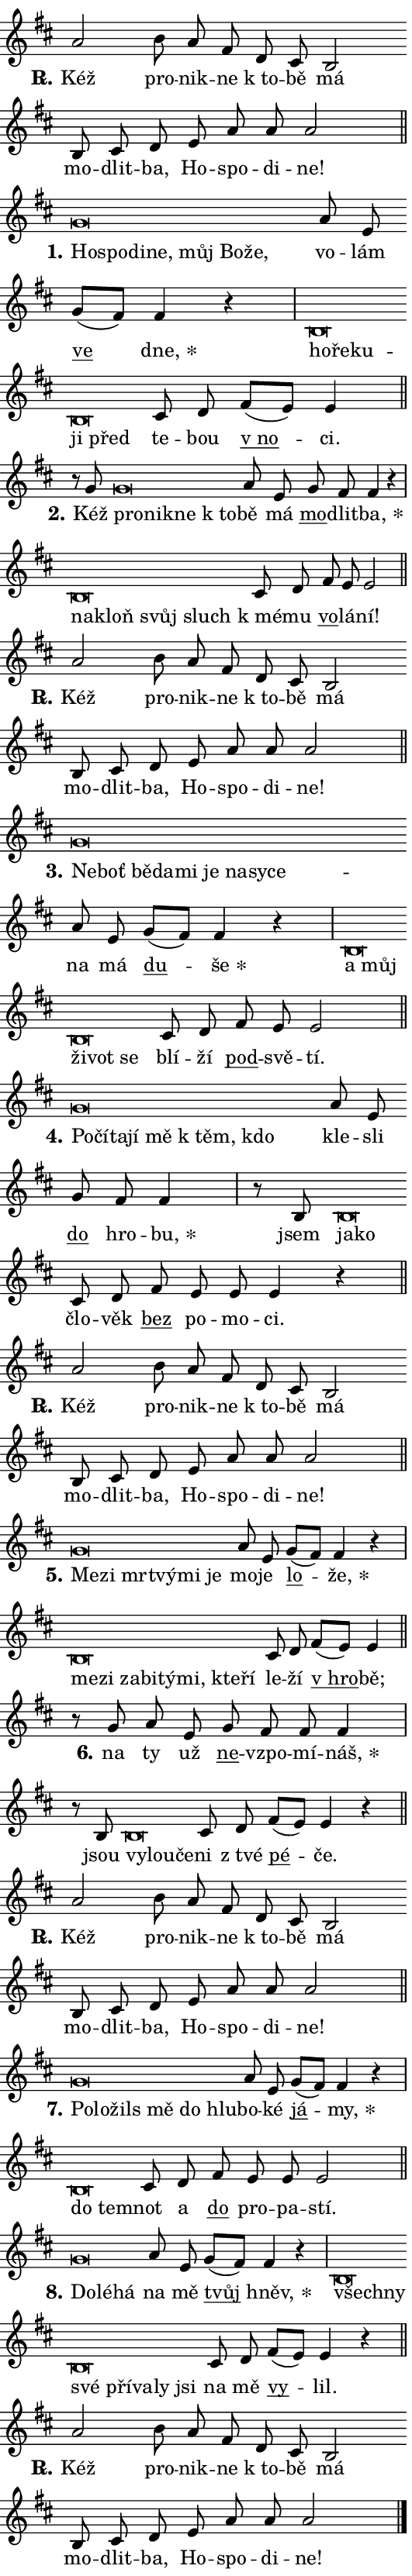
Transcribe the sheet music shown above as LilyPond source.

\version "2.24.0"
\header { tagline = "" }
\paper {
  indent = 0\cm
  top-margin = 0\cm
  right-margin = 0.13\cm % to fit lyric hyphens
  bottom-margin = 0\cm
  left-margin = 0\cm
  paper-width = 9\cm
  page-breaking = #ly:one-page-breaking
  system-system-spacing.basic-distance = #11
  score-system-spacing.basic-distance = #11
  ragged-last = ##f
}


%% Author: Thomas Morley
%% https://lists.gnu.org/archive/html/lilypond-user/2020-05/msg00002.html
#(define (line-position grob)
"Returns position of @var[grob} in current system:
   @code{'start}, if at first time-step
   @code{'end}, if at last time-step
   @code{'middle} otherwise
"
  (let* ((col (ly:item-get-column grob))
         (ln (ly:grob-object col 'left-neighbor))
         (rn (ly:grob-object col 'right-neighbor))
         (col-to-check-left (if (ly:grob? ln) ln col))
         (col-to-check-right (if (ly:grob? rn) rn col))
         (break-dir-left
           (and
             (ly:grob-property col-to-check-left 'non-musical #f)
             (ly:item-break-dir col-to-check-left)))
         (break-dir-right
           (and
             (ly:grob-property col-to-check-right 'non-musical #f)
             (ly:item-break-dir col-to-check-right))))
        (cond ((eqv? 1 break-dir-left) 'start)
              ((eqv? -1 break-dir-right) 'end)
              (else 'middle))))

#(define (tranparent-at-line-position vctor)
  (lambda (grob)
  "Relying on @code{line-position} select the relevant enry from @var{vctor}.
Used to determine transparency,"
    (case (line-position grob)
      ((end) (not (vector-ref vctor 0)))
      ((middle) (not (vector-ref vctor 1)))
      ((start) (not (vector-ref vctor 2))))))

noteHeadBreakVisibility =
#(define-music-function (break-visibility)(vector?)
"Makes @code{NoteHead}s transparent relying on @var{break-visibility}"
#{
  \override NoteHead.transparent =
    #(tranparent-at-line-position break-visibility)
#})

#(define delete-ledgers-for-transparent-note-heads
  (lambda (grob)
    "Reads whether a @code{NoteHead} is transparent.
If so this @code{NoteHead} is removed from @code{'note-heads} from
@var{grob}, which is supposed to be @code{LedgerLineSpanner}.
As a result ledgers are not printed for this @code{NoteHead}"
    (let* ((nhds-array (ly:grob-object grob 'note-heads))
           (nhds-list
             (if (ly:grob-array? nhds-array)
                 (ly:grob-array->list nhds-array)
                 '()))
           ;; Relies on the transparent-property being done before
           ;; Staff.LedgerLineSpanner.after-line-breaking is executed.
           ;; This is fragile ...
           (to-keep
             (remove
               (lambda (nhd)
                 (ly:grob-property nhd 'transparent #f))
               nhds-list)))
      ;; TODO find a better method to iterate over grob-arrays, similiar
      ;; to filter/remove etc for lists
      ;; For now rebuilt from scratch
      (set! (ly:grob-object grob 'note-heads)  '())
      (for-each
        (lambda (nhd)
          (ly:pointer-group-interface::add-grob grob 'note-heads nhd))
        to-keep))))

squashNotes = {
  \override NoteHead.X-extent = #'(-0.2 . 0.2)
  \override NoteHead.Y-extent = #'(-0.75 . 0)
  \override NoteHead.stencil =
    #(lambda (grob)
       (let ((pos (ly:grob-property grob 'staff-position)))
         (begin
           (if (< pos -7) (display "ERROR: Lower brevis then expected\n") (display ""))
           (if (<= pos -6) ly:text-interface::print ly:note-head::print))))
}
unSquashNotes = {
  \revert NoteHead.X-extent
  \revert NoteHead.Y-extent
  \revert NoteHead.stencil
}

hideNotes = \noteHeadBreakVisibility #begin-of-line-visible
unHideNotes = \noteHeadBreakVisibility #all-visible

% work-around for resetting accidentals
% https://lilypond.org/doc/v2.23/Documentation/notation/displaying-rhythms#unmetered-music
cadenzaMeasure = {
  \cadenzaOff
  \partial 1024 s1024
  \cadenzaOn
}

#(define-markup-command (accent layout props text) (markup?)
  "Underline accented syllable"
  (interpret-markup layout props
    #{\markup \override #'(offset . 4.3) \underline { #text }#}))

responsum = \markup \concat {
  "R" \hspace #-1.05 \path #0.1 #'((moveto 0 0.07) (lineto 0.9 0.8)) \hspace #0.05 "."
}

spaceSize = #0.6828661417322834 % exact space size for TeX Gyre Schola

\layout {
  \context {
    \Staff
    \remove "Time_signature_engraver"
    \override LedgerLineSpanner.after-line-breaking = #delete-ledgers-for-transparent-note-heads
  }
  \context {
    \Lyrics {
      \override LyricSpace.minimum-distance = \spaceSize
      \override LyricText.font-name = #"TeX Gyre Schola"
      \override LyricText.font-size = 1
      \override StanzaNumber.font-name = #"TeX Gyre Schola Bold"
      \override StanzaNumber.font-size = 1
    }
  }
  \context {
    \Score 
    \override NoteHead.text =
      #(lambda (grob) 
        (let ((pos (ly:grob-property grob 'staff-position)))
          #{\markup {
            \combine
              \halign #-0.55 \raise #(if (= pos -6) 0 0.5) \override #'(thickness . 2) \draw-line #'(3.2 . 0)
              \musicglyph "noteheads.sM1"
          }#}))
  }
}

% magnetic-lyrics.ily
%
%   written by
%     Jean Abou Samra <jean@abou-samra.fr>
%     Werner Lemberg <wl@gnu.org>
%
%   adapted by
%     Jiri Hon <jiri.hon@gmail.com>
%
% Version 2022-Apr-15

% https://www.mail-archive.com/lilypond-user@gnu.org/msg149350.html

#(define (Left_hyphen_pointer_engraver context)
   "Collect syllable-hyphen-syllable occurrences in lyrics and store
them in properties.  This engraver only looks to the left.  For
example, if the lyrics input is @code{foo -- bar}, it does the
following.

@itemize @bullet
@item
Set the @code{text} property of the @code{LyricHyphen} grob between
@q{foo} and @q{bar} to @code{foo}.

@item
Set the @code{left-hyphen} property of the @code{LyricText} grob with
text @q{foo} to the @code{LyricHyphen} grob between @q{foo} and
@q{bar}.
@end itemize

Use this auxiliary engraver in combination with the
@code{lyric-@/text::@/apply-@/magnetic-@/offset!} hook."
   (let ((hyphen #f)
         (text #f))
     (make-engraver
      (acknowledgers
       ((lyric-syllable-interface engraver grob source-engraver)
        (set! text grob)))
      (end-acknowledgers
       ((lyric-hyphen-interface engraver grob source-engraver)
        ;(when (not (grob::has-interface grob 'lyric-space-interface))
          (set! hyphen grob)));)
      ((stop-translation-timestep engraver)
       (when (and text hyphen)
         (ly:grob-set-object! text 'left-hyphen hyphen))
       (set! text #f)
       (set! hyphen #f)))))

#(define (lyric-text::apply-magnetic-offset! grob)
   "If the space between two syllables is less than the value in
property @code{LyricText@/.details@/.squash-threshold}, move the right
syllable to the left so that it gets concatenated with the left
syllable.

Use this function as a hook for
@code{LyricText@/.after-@/line-@/breaking} if the
@code{Left_@/hyphen_@/pointer_@/engraver} is active."
   (let ((hyphen (ly:grob-object grob 'left-hyphen #f)))
     (when hyphen
       (let ((left-text (ly:spanner-bound hyphen LEFT)))
         (when (grob::has-interface left-text 'lyric-syllable-interface)
           (let* ((common (ly:grob-common-refpoint grob left-text X))
                  (this-x-ext (ly:grob-extent grob common X))
                  (left-x-ext
                   (begin
                     ;; Trigger magnetism for left-text.
                     (ly:grob-property left-text 'after-line-breaking)
                     (ly:grob-extent left-text common X)))
                  ;; `delta` is the gap width between two syllables.
                  (delta (- (interval-start this-x-ext)
                            (interval-end left-x-ext)))
                  (details (ly:grob-property grob 'details))
                  (threshold (assoc-get 'squash-threshold details 0.2)))
             (when (< delta threshold)
               (let* (;; We have to manipulate the input text so that
                      ;; ligatures crossing syllable boundaries are not
                      ;; disabled.  For languages based on the Latin
                      ;; script this is essentially a beautification.
                      ;; However, for non-Western scripts it can be a
                      ;; necessity.
                      (lt (ly:grob-property left-text 'text))
                      (rt (ly:grob-property grob 'text))
                      (is-space (grob::has-interface hyphen 'lyric-space-interface))
                      (space (if is-space " " ""))
                      (extra-delta (if is-space spaceSize 0))
                      ;; Append new syllable.
                      (ltrt-space (if (and (string? lt) (string? rt))
                                (string-append lt space rt)
                                (make-concat-markup (list lt space rt))))
                      ;; Right-align `ltrt` to the right side.
                      (ltrt-space-markup (grob-interpret-markup
                               grob
                               (make-translate-markup
                                (cons (interval-length this-x-ext) 0)
                                (make-right-align-markup ltrt-space)))))
                 (begin
                   ;; Don't print `left-text`.
                   (ly:grob-set-property! left-text 'stencil #f)
                   ;; Set text and stencil (which holds all collected
                   ;; syllables so far) and shift it to the left.
                   (ly:grob-set-property! grob 'text ltrt-space)
                   (ly:grob-set-property! grob 'stencil ltrt-space-markup)
                   (ly:grob-translate-axis! grob (- (- delta extra-delta)) X))))))))))


#(define (lyric-hyphen::displace-bounds-first grob)
   ;; Make very sure this callback isn't triggered too early.
   (let ((left (ly:spanner-bound grob LEFT))
         (right (ly:spanner-bound grob RIGHT)))
     (ly:grob-property left 'after-line-breaking)
     (ly:grob-property right 'after-line-breaking)
     (ly:lyric-hyphen::print grob)))

squashThreshold = #0.4

\layout {
  \context {
    \Lyrics
    \consists #Left_hyphen_pointer_engraver
    \override LyricText.after-line-breaking =
      #lyric-text::apply-magnetic-offset!
    \override LyricHyphen.stencil = #lyric-hyphen::displace-bounds-first
    \override LyricText.details.squash-threshold = \squashThreshold
    \override LyricHyphen.minimum-distance = 0
    \override LyricHyphen.minimum-length = \squashThreshold
  }
}

squashText = \override LyricText.details.squash-threshold = 9999
unSquashText = \override LyricText.details.squash-threshold = \squashThreshold

leftText = \override LyricText.self-alignment-X = #LEFT
unLeftText = \revert LyricText.self-alignment-X

starOffset = #(lambda (grob) 
                (let ((x_offset (ly:self-alignment-interface::aligned-on-x-parent grob)))
                  (if (= x_offset 0) 0 (+ x_offset 1.2))))

star = #(define-music-function (syllable)(string?)
"Append star separator at the end of a syllable"
#{
  \once \override LyricText.X-offset = #starOffset
  \lyricmode { \markup {
    #syllable
    \override #'((font-name . "TeX Gyre Schola Bold")) \hspace #0.2 \lower #0.65 \larger "*"
  } }
#})

starAccent = #(define-music-function (syllable)(string?)
"Append star separator at the end of a syllable and make accent"
#{
  \once \override LyricText.X-offset = #starOffset
  \lyricmode { \markup {
    \accent #syllable
    \override #'((font-name . "TeX Gyre Schola Bold")) \hspace #0.2 \lower #0.65 \larger "*"
  } }
#})

breath = #(define-music-function (syllable)(string?)
"Append breathing indicator at the end of a syllable"
#{
  \lyricmode { \markup { #syllable "+" } }
#})

optionalBreath = #(define-music-function (syllable)(string?)
"Append optional breathing indicator at the end of a syllable"
#{
  \lyricmode { \markup { #syllable "(+)" } }
#})


\score {
    <<
        \new Voice = "melody" { \cadenzaOn \key d \major \relative { a'2 b8 a fis \bar "" d cis b2 \bar "" b8 cis d \bar "" e a a a2 \cadenzaMeasure \bar "||" \break } }
        \new Lyrics \lyricsto "melody" { \lyricmode { \set stanza = \responsum
Kéž pro -- nik -- ne "k to" -- bě má mo -- dlit -- ba, Ho -- spo -- di -- ne! } }
    >>
    \layout {}
}

\score {
    <<
        \new Voice = "melody" { \cadenzaOn \key d \major \relative { \squashNotes g'\breve*1/16 \hideNotes \breve*1/16 \bar "" \breve*1/16 \bar "" \breve*1/16 \bar "" \breve*1/16 \bar "" \breve*1/16 \breve*1/16 \bar "" \unHideNotes \unSquashNotes a8 e \bar "" g[( fis)] fis4 r \cadenzaMeasure \bar "|" \squashNotes b,\breve*1/16 \hideNotes \breve*1/16 \bar "" \breve*1/16 \bar "" \breve*1/16 \breve*1/16 \bar "" \unHideNotes \unSquashNotes cis8 d \bar "" fis[( e)] e4 \cadenzaMeasure \bar "||" \break } }
        \new Lyrics \lyricsto "melody" { \lyricmode { \set stanza = "1."
\leftText Ho -- \squashText spo -- di -- ne, můj Bo -- že, \unLeftText \unSquashText vo -- lám \markup \accent ve \star dne, \leftText ho -- \squashText ře -- ku -- ji před \unLeftText \unSquashText te -- bou \markup \accent "v no" -- ci. } }
    >>
    \layout {}
}

\score {
    <<
        \new Voice = "melody" { \cadenzaOn \key d \major \relative { r8 g'8 \squashNotes g\breve*1/16 \hideNotes \breve*1/16 \bar "" \breve*1/16 \breve*1/16 \bar "" \unHideNotes \unSquashNotes a8 e \bar "" g fis fis4 r \cadenzaMeasure \bar "|" \squashNotes b,\breve*1/16 \hideNotes \breve*1/16 \bar "" \breve*1/16 \breve*1/16 \bar "" \unHideNotes \unSquashNotes cis8 d \bar "" fis e e2 \cadenzaMeasure \bar "||" \break } }
        \new Lyrics \lyricsto "melody" { \lyricmode { \set stanza = "2."
Kéž \leftText pro -- \squashText nik -- ne "k to" -- \unLeftText \unSquashText bě má \markup \accent mo -- dlit -- \star ba, \leftText na -- \squashText kloň svůj sluch \unLeftText \unSquashText "k mé" -- mu \markup \accent vo -- lá -- ní! } }
    >>
    \layout {}
}

\score {
    <<
        \new Voice = "melody" { \cadenzaOn \key d \major \relative { a'2 b8 a fis \bar "" d cis b2 \bar "" b8 cis d \bar "" e a a a2 \cadenzaMeasure \bar "||" \break } }
        \new Lyrics \lyricsto "melody" { \lyricmode { \set stanza = \responsum
Kéž pro -- nik -- ne "k to" -- bě má mo -- dlit -- ba, Ho -- spo -- di -- ne! } }
    >>
    \layout {}
}

\score {
    <<
        \new Voice = "melody" { \cadenzaOn \key d \major \relative { \squashNotes g'\breve*1/16 \hideNotes \breve*1/16 \bar "" \breve*1/16 \bar "" \breve*1/16 \bar "" \breve*1/16 \bar "" \breve*1/16 \bar "" \breve*1/16 \bar "" \breve*1/16 \breve*1/16 \bar "" \unHideNotes \unSquashNotes a8 e \bar "" g[( fis)] fis4 r \cadenzaMeasure \bar "|" \squashNotes b,\breve*1/16 \hideNotes \breve*1/16 \bar "" \breve*1/16 \bar "" \breve*1/16 \breve*1/16 \bar "" \unHideNotes \unSquashNotes cis8 d \bar "" fis e e2 \cadenzaMeasure \bar "||" \break } }
        \new Lyrics \lyricsto "melody" { \lyricmode { \set stanza = "3."
\leftText Ne -- \squashText boť bě -- da -- mi je na -- sy -- ce -- \unLeftText \unSquashText na má \markup \accent du -- \star še \leftText a \squashText můj ži -- vot se \unLeftText \unSquashText blí -- ží \markup \accent pod -- svě -- tí. } }
    >>
    \layout {}
}

\score {
    <<
        \new Voice = "melody" { \cadenzaOn \key d \major \relative { \squashNotes g'\breve*1/16 \hideNotes \breve*1/16 \bar "" \breve*1/16 \bar "" \breve*1/16 \bar "" \breve*1/16 \bar "" \breve*1/16 \breve*1/16 \bar "" \unHideNotes \unSquashNotes a8 e \bar "" g fis fis4 \cadenzaMeasure \bar "|" r8 b,8 \squashNotes b\breve*1/16 \hideNotes \breve*1/16 \bar "" \unHideNotes \unSquashNotes cis8 d \bar "" fis e e e4 r \cadenzaMeasure \bar "||" \break } }
        \new Lyrics \lyricsto "melody" { \lyricmode { \set stanza = "4."
\leftText Po -- \squashText čí -- ta -- jí mě "k těm," kdo \unLeftText \unSquashText kle -- sli \markup \accent do hro -- \star bu, jsem \leftText ja -- \squashText ko \unLeftText \unSquashText člo -- věk \markup \accent bez po -- mo -- ci. } }
    >>
    \layout {}
}

\score {
    <<
        \new Voice = "melody" { \cadenzaOn \key d \major \relative { a'2 b8 a fis \bar "" d cis b2 \bar "" b8 cis d \bar "" e a a a2 \cadenzaMeasure \bar "||" \break } }
        \new Lyrics \lyricsto "melody" { \lyricmode { \set stanza = \responsum
Kéž pro -- nik -- ne "k to" -- bě má mo -- dlit -- ba, Ho -- spo -- di -- ne! } }
    >>
    \layout {}
}

\score {
    <<
        \new Voice = "melody" { \cadenzaOn \key d \major \relative { \squashNotes g'\breve*1/16 \hideNotes \breve*1/16 \bar "" \breve*1/16 \bar "" \breve*1/16 \bar "" \breve*1/16 \breve*1/16 \bar "" \unHideNotes \unSquashNotes a8 e \bar "" g[( fis)] fis4 r \cadenzaMeasure \bar "|" \squashNotes b,\breve*1/16 \hideNotes \breve*1/16 \bar "" \breve*1/16 \bar "" \breve*1/16 \bar "" \breve*1/16 \bar "" \breve*1/16 \bar "" \breve*1/16 \breve*1/16 \bar "" \unHideNotes \unSquashNotes cis8 d \bar "" fis[( e)] e4 \cadenzaMeasure \bar "||" \break } }
        \new Lyrics \lyricsto "melody" { \lyricmode { \set stanza = "5."
\leftText Me -- \squashText zi mrt -- vý -- mi je \unLeftText \unSquashText mo -- je \markup \accent lo -- \star že, \leftText me -- \squashText zi za -- bi -- tý -- mi, kte -- ří \unLeftText \unSquashText le -- ží \markup \accent "v hro" -- bě; } }
    >>
    \layout {}
}

\score {
    <<
        \new Voice = "melody" { \cadenzaOn \key d \major \relative { r8 g' a8 e \bar "" g fis fis fis4 \cadenzaMeasure \bar "|" r8 b,8 \squashNotes b\breve*1/16 \hideNotes \breve*1/16 \breve*1/16 \bar "" \unHideNotes \unSquashNotes cis8 d \bar "" fis[( e)] e4 r \cadenzaMeasure \bar "||" \break } }
        \new Lyrics \lyricsto "melody" { \lyricmode { \set stanza = "6."
na ty už \markup \accent ne -- vzpo -- mí -- \star náš, jsou \leftText vy -- \squashText lou -- če -- \unLeftText \unSquashText ni "z tvé" \markup \accent pé -- če. } }
    >>
    \layout {}
}

\score {
    <<
        \new Voice = "melody" { \cadenzaOn \key d \major \relative { a'2 b8 a fis \bar "" d cis b2 \bar "" b8 cis d \bar "" e a a a2 \cadenzaMeasure \bar "||" \break } }
        \new Lyrics \lyricsto "melody" { \lyricmode { \set stanza = \responsum
Kéž pro -- nik -- ne "k to" -- bě má mo -- dlit -- ba, Ho -- spo -- di -- ne! } }
    >>
    \layout {}
}

\score {
    <<
        \new Voice = "melody" { \cadenzaOn \key d \major \relative { \squashNotes g'\breve*1/16 \hideNotes \breve*1/16 \bar "" \breve*1/16 \bar "" \breve*1/16 \bar "" \breve*1/16 \breve*1/16 \bar "" \unHideNotes \unSquashNotes a8 e \bar "" g[( fis)] fis4 r \cadenzaMeasure \bar "|" \squashNotes b,\breve*1/16 \hideNotes \breve*1/16 \bar "" \unHideNotes \unSquashNotes cis8 d \bar "" fis e e e2 \cadenzaMeasure \bar "||" \break } }
        \new Lyrics \lyricsto "melody" { \lyricmode { \set stanza = "7."
\leftText Po -- \squashText lo -- žils mě do hlu -- \unLeftText \unSquashText bo -- ké \markup \accent já -- \star my, \leftText do \squashText tem -- \unLeftText \unSquashText not a \markup \accent do pro -- pa -- stí. } }
    >>
    \layout {}
}

\score {
    <<
        \new Voice = "melody" { \cadenzaOn \key d \major \relative { \squashNotes g'\breve*1/16 \hideNotes \breve*1/16 \breve*1/16 \bar "" \unHideNotes \unSquashNotes a8 e \bar "" g[( fis)] fis4 r \cadenzaMeasure \bar "|" \squashNotes b,\breve*1/16 \hideNotes \breve*1/16 \bar "" \breve*1/16 \bar "" \breve*1/16 \bar "" \breve*1/16 \bar "" \breve*1/16 \breve*1/16 \bar "" \unHideNotes \unSquashNotes cis8 d \bar "" fis[( e)] e4 r \cadenzaMeasure \bar "||" \break } }
        \new Lyrics \lyricsto "melody" { \lyricmode { \set stanza = "8."
\leftText Do -- \squashText lé -- há \unLeftText \unSquashText na mě \markup \accent tvůj \star hněv, \leftText všech -- \squashText ny své pří -- va -- ly jsi \unLeftText \unSquashText na mě \markup \accent vy -- lil. } }
    >>
    \layout {}
}

\score {
    <<
        \new Voice = "melody" { \cadenzaOn \key d \major \relative { a'2 b8 a fis \bar "" d cis b2 \bar "" b8 cis d \bar "" e a a a2 \cadenzaMeasure \bar "||" \break } \bar "|." }
        \new Lyrics \lyricsto "melody" { \lyricmode { \set stanza = \responsum
Kéž pro -- nik -- ne "k to" -- bě má mo -- dlit -- ba, Ho -- spo -- di -- ne! } }
    >>
    \layout {}
}
